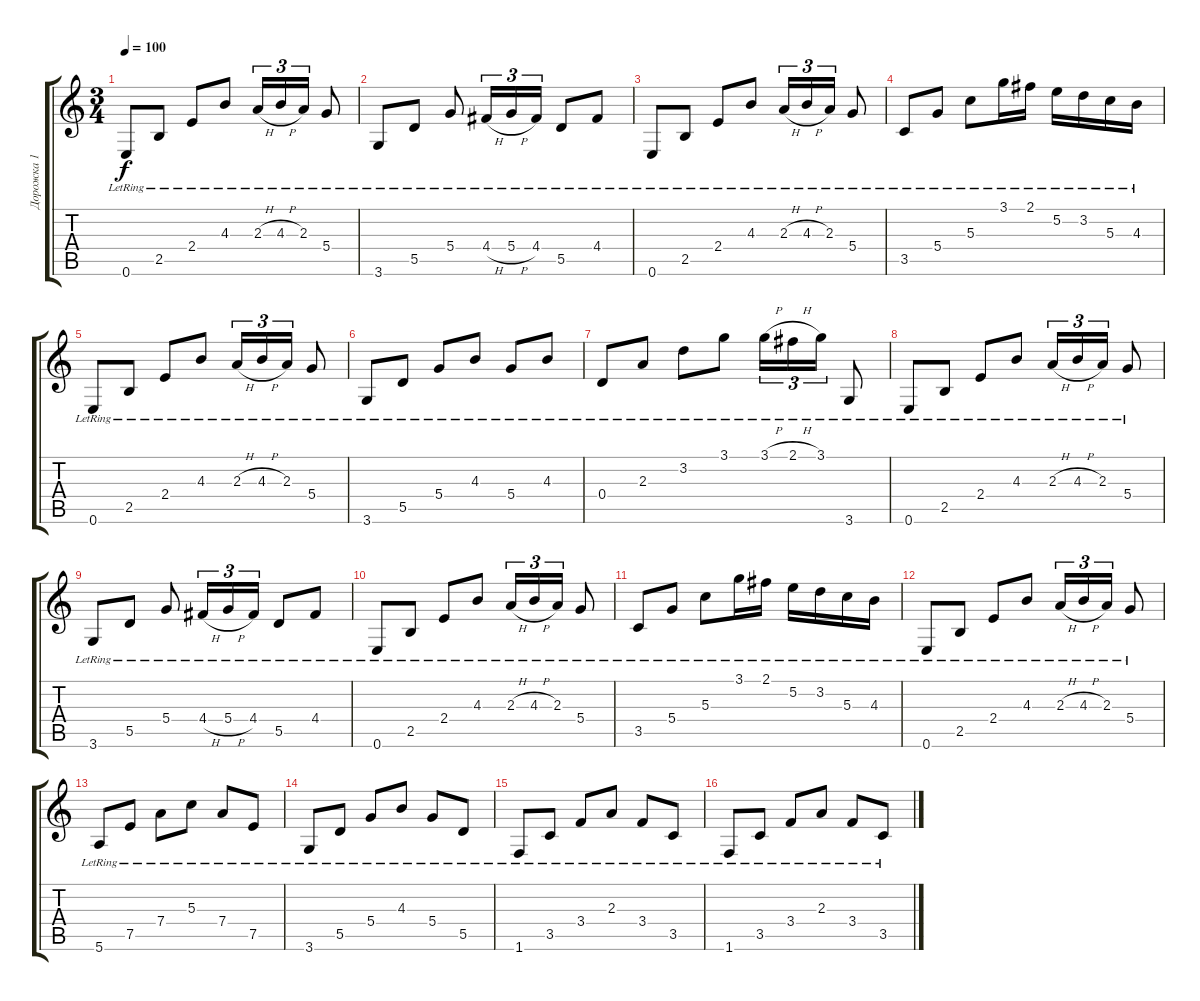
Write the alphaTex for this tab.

\track ("Дорожка 1" "Дорожка 1") {instrument electricguitarclean}
\staff {score tabs}
\tuning (E4 B3 G3 D3 A2 E2) {hide}
\ts (3 4)
\tempo 100
\clef g2
\ks c
0.6{lr}.8{dy f} 2.5{lr}.8 2.4{lr}.8 4.3{lr}.8 2.3{h lr}.16{tu (3 2)} 4.3{h lr}.16{tu (3 2)} 2.3{lr}.16{tu (3 2)} 5.4{lr}.8 |
3.6{lr}.8 5.5{lr}.8 5.4{lr}.8 4.4{h lr}.16{tu (3 2)} 5.4{h lr}.16{tu (3 2)} 4.4{lr}.16{tu (3 2)} 5.5{lr}.8 4.4{lr}.8 |
0.6{lr}.8 2.5{lr}.8 2.4{lr}.8 4.3{lr}.8 2.3{h lr}.16{tu (3 2)} 4.3{h lr}.16{tu (3 2)} 2.3{lr}.16{tu (3 2)} 5.4{lr}.8 |
3.5{lr}.8 5.4{lr}.8 5.3{lr}.8 3.1{lr}.16 2.1{lr}.16 5.2{lr}.16 3.2{lr}.16 5.3{lr}.16 4.3{lr}.16 |
0.6{lr}.8 2.5{lr}.8 2.4{lr}.8 4.3{lr}.8 2.3{h lr}.16{tu (3 2)} 4.3{h lr}.16{tu (3 2)} 2.3{lr}.16{tu (3 2)} 5.4{lr}.8 |
3.6{lr}.8 5.5{lr}.8 5.4{lr}.8 4.3{lr}.8 5.4{lr}.8 4.3{lr}.8 |
0.4{lr}.8 2.3{lr}.8 3.2{lr}.8 3.1{lr}.8 3.1{h lr}.16{tu (3 2)} 2.1{h lr}.16{tu (3 2)} 3.1{lr}.16{tu (3 2)} 3.6{lr}.8 |
0.6{lr}.8 2.5{lr}.8 2.4{lr}.8 4.3{lr}.8 2.3{h lr}.16{tu (3 2)} 4.3{h lr}.16{tu (3 2)} 2.3{lr}.16{tu (3 2)} 5.4{lr}.8 |
3.6{lr}.8 5.5{lr}.8 5.4{lr}.8 4.4{h lr}.16{tu (3 2)} 5.4{h lr}.16{tu (3 2)} 4.4{lr}.16{tu (3 2)} 5.5{lr}.8 4.4{lr}.8 |
0.6{lr}.8 2.5{lr}.8 2.4{lr}.8 4.3{lr}.8 2.3{h lr}.16{tu (3 2)} 4.3{h lr}.16{tu (3 2)} 2.3{lr}.16{tu (3 2)} 5.4{lr}.8 |
3.5{lr}.8 5.4{lr}.8 5.3{lr}.8 3.1{lr}.16 2.1{lr}.16 5.2{lr}.16 3.2{lr}.16 5.3{lr}.16 4.3{lr}.16 |
0.6{lr}.8 2.5{lr}.8 2.4{lr}.8 4.3{lr}.8 2.3{h lr}.16{tu (3 2)} 4.3{h lr}.16{tu (3 2)} 2.3{lr}.16{tu (3 2)} 5.4{lr}.8 |
5.6{lr}.8 7.5{lr}.8 7.4{lr}.8 5.3{lr}.8 7.4{lr}.8 7.5{lr}.8 |
3.6{lr}.8 5.5{lr}.8 5.4{lr}.8 4.3{lr}.8 5.4{lr}.8 5.5{lr}.8 |
1.6{lr}.8 3.5{lr}.8 3.4{lr}.8 2.3{lr}.8 3.4{lr}.8 3.5{lr}.8 |
1.6{lr}.8 3.5{lr}.8 3.4{lr}.8 2.3{lr}.8 3.4{lr}.8 3.5{lr}.8
